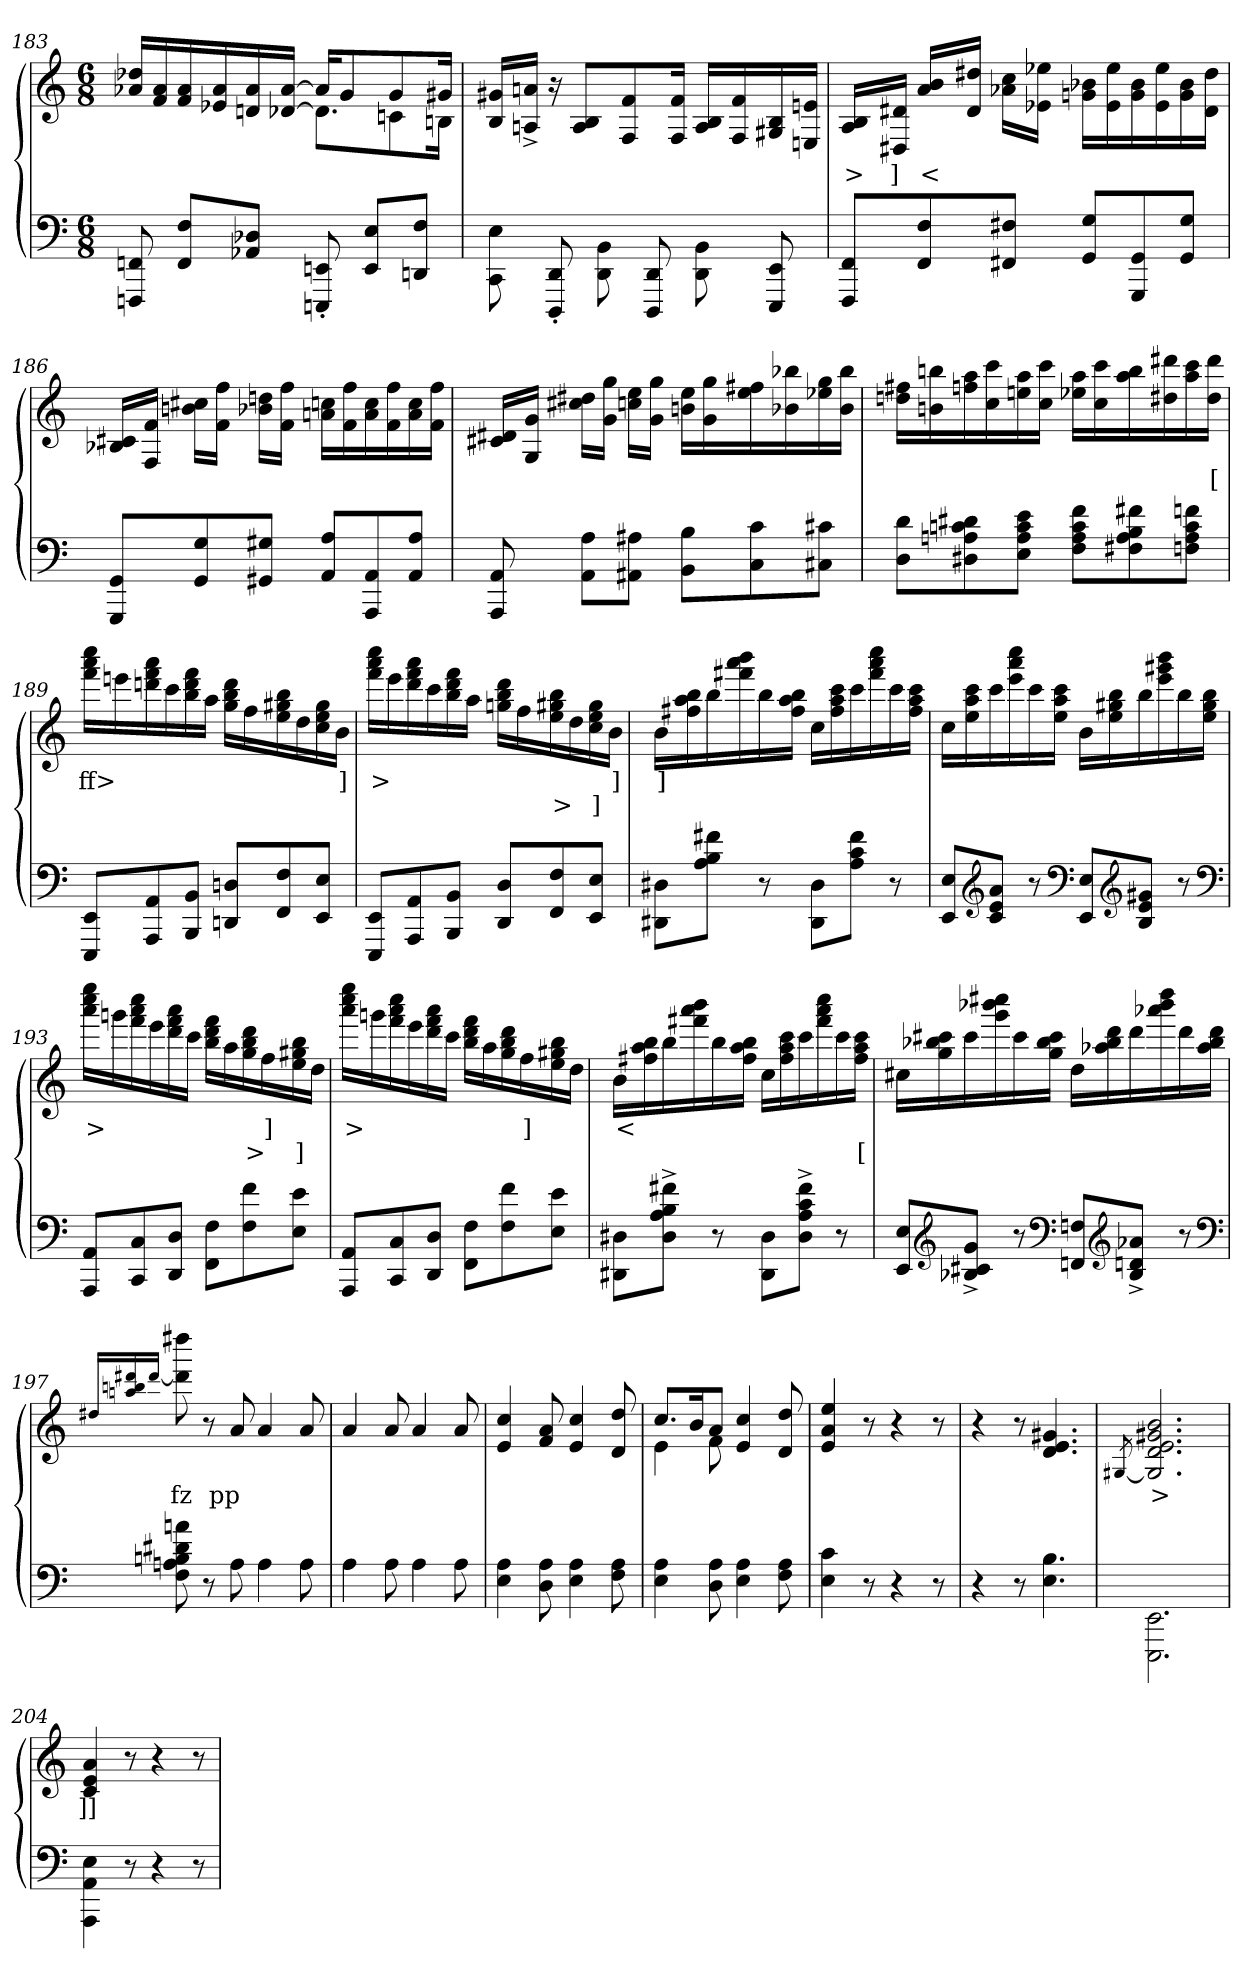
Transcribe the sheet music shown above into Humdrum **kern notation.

**kern	**kern	**text	**text
*part2	*part1	*part1	*part1
*staff2	*staff1	*staff1	*staff1
*clefF4	*clefG2	*	*
*k[]	*k[]	*	*
*M6/8	*M6/8	*	*
=183	=183	=183	=183
*	*^	*	*
8FFn 8FFFn	16dd-X 16a-XLL	4.ryy	.	.
.	16a- 16f	.	.	.
8F 8FFL	16a- 16f	.	.	.
.	16a- 16e-X	.	.	.
8D-X 8AA-XJ	16a- 16dn	.	.	.
.	[16a- [16d-XJJ	.	.	.
8EEn'> 8EEEn'>	16a-KL]	8.d-L]	.	.
.	8g	.	.	.
8E 8EEL	.	.	.	.
.	8g	8cn	.	.
8F 8DDnJ	.	.	.	.
.	16g#XJk	16BnJk	.	.
*	*v	*v	*	*
=184	=184	=184	=184
8E\ 8CC\	16g#X 16BLL	.	.
.	16an^> 16An^>JJ	.	.
8DD/'> 8DDD/'>	16r	.	.
.	8B 8AL	.	.
8BB\ 8DD\	.	.	.
.	8f 8F	.	.
8DD/ 8DDD/	.	.	.
.	16f 16FJk	.	.
8BB\ 8DD\	16B 16ALL	.	.
.	16f 16F	.	.
8EE/ 8EEE/	16B 16G#	.	.
.	16en 16EnJJ	.	.
=185	=185	=185	=185
8FF 8FFFL	16B 16ALL	>	.
.	16d#X 16D#XJJ	]	.
8F 8FF	16b 16aLL	<	.
.	16dd# 16d#JJ	.	.
8F#X 8FF#XJ	16cc\ 16a-XLL	.	.
.	16ee-X 16e-XJJ	.	.
8G 8GGL	16b-X\ 16gnLL	.	.
.	16ee- 16e-	.	.
8GG 8GGG	16b- 16g	.	.
.	16ee- 16e-	.	.
8G 8GGJ	16b- 16g	.	.
.	16dd# 16d#JJ	.	.
=186	=186	=186	=186
8GG 8GGGL	16c#X 16B-XLL	.	.
.	16f 16FJJ	.	.
8G 8GG	16cc# 16bnLL	.	.
.	16ff 16fJJ	.	.
8G#X 8GG#XJ	16ddn 16b-XLL	.	.
.	16ff 16fJJ	.	.
8A 8AAL	16ccn 16anLL	.	.
.	16ff 16f	.	.
8AA 8AAA	16cc 16a	.	.
.	16ff 16f	.	.
8A 8AAJ	16cc 16a	.	.
.	16ff 16fJJ	.	.
=187	=187	=187	=187
8AA 8AAA	16d#X 16c#XLL	.	.
.	16g 16GJJ	.	.
8A 8AAL	16dd# 16cc#LL	.	.
.	16gg 16gJJ	.	.
8A#X 8AA#XJ	16ee 16ccnLL	.	.
.	16gg 16gJJ	.	.
8B 8BBL	16ee 16bnLL	.	.
.	16gg 16g	.	.
8c 8C	16ff#X 16ee	.	.
.	16bb-X 16b-X	.	.
8c#X 8C#XJ	16gg 16ee-X	.	.
.	16bb- 16b-JJ	.	.
=188	=188	=188	=188
8d 8DL	16ff#X 16ddnLL	.	.
.	16bbn 16bn	.	.
8d#X 8cn 8An 8D#X	16aa 16ffn	.	.
.	16ccc 16cc	.	.
8e 8c 8A 8EJ	16aa 16een	.	.
.	16ccc 16ccJJ	.	.
8f 8c 8A 8FL	16aa 16ee-XLL	.	.
.	16ccc 16cc	.	.
8f#X 8B 8A 8F#X	16bb 16aa	.	.
.	16ddd#X 16dd#X	.	.
8fn 8c 8A 8FnJ	16ccc 16aa	.	.
.	16ddd# 16dd#JJ	[	.
=189	=189	=189	=189
8EE 8EEEL	16cccc 16aaa 16fffLL	ff>	.
.	16eeen	.	.
8AA 8AAA	16aaa 16fff 16dddn	.	.
.	16ccc	.	.
8BB 8BBBJ	16fff 16ddd 16bb	.	.
.	16aaJJ	.	.
8Dn 8DDnL	16ddd 16bb 16ggLL	.	.
.	16ff	.	.
8F 8FF	16bb 16gg#X 16ee	.	.
.	16dd	.	.
8E 8EEJ	16gg# 16ee 16cc	.	.
.	16bJJ	]	.
=190	=190	=190	=190
8EE 8EEEL	16cccc 16aaa 16fffLL	>	.
.	16eee	.	.
8AA 8AAA	16aaa 16fff 16ddd	.	.
.	16ccc	.	.
8BB 8BBBJ	16fff 16ddd 16bb	.	.
.	16aaJJ	.	.
8D 8DDL	16ddd 16bb 16ggnLL	.	.
.	16ff	.	.
8F 8FF	16bb 16gg#X 16ee	.	>
.	16dd	.	.
8E 8EEJ	16gg# 16ee 16cc	.	]
.	16bJJ	]	.
=191	=191	=191	=191
8D#X 8DD#XL	16bLL	]	.
.	16bb 16aa 16ff#X	.	.
8f#X 8B 8AJ	16bb	.	.
.	16bbb 16aaa 16fff#	.	.
8r	16bb	.	.
.	16bb 16aa 16ff#JJ	.	.
8D# 8DD#L	16ccLL	.	.
.	16ccc 16aa 16ff#	.	.
8f# 8c 8AJ	16ccc	.	.
.	16cccc 16aaa 16fff#	.	.
8r	16ccc	.	.
.	16ccc 16aa 16ff#JJ	.	.
=192	=192	=192	=192
8E 8EEL	16ccLL	.	.
.	16ccc 16aa 16ee	.	.
*clefG2	*	*	*
8a 8e 8cJ	16ccc	.	.
.	16cccc 16aaa 16eee	.	.
8r	16ccc	.	.
.	16ccc 16aa 16eeJJ	.	.
*clefF4	*	*	*
8E 8EEL	16bLL	.	.
.	16bb 16gg#X 16ee	.	.
*clefG2	*	*	*
8g#X 8e 8BJ	16bb	.	.
.	16bbb 16ggg# 16eee	.	.
8r	16bb	.	.
.	16bb 16gg# 16eeJJ	.	.
*clefF4	*	*	*
=193	=193	=193	=193
8AA 8AAAL	16eeee 16cccc 16aaaLL	>	.
.	16gggn	.	.
8C 8CC	16cccc 16aaa 16fff	.	.
.	16eee	.	.
8D 8DDJ	16aaa 16fff 16ddd	.	.
.	16cccJJ	.	.
8F 8FFL	16fff 16ddd 16bbLL	.	.
.	16aa	.	.
8f 8F	16ddd 16bb 16gg	.	>
.	16ff	]	.
8e 8EJ	16bb 16gg#X 16ee	.	]
.	16ddJJ	.	.
=194	=194	=194	=194
8AA 8AAAL	16eeee 16cccc 16aaaLL	>	.
.	16gggn	.	.
8C 8CC	16cccc 16aaa 16fff	.	.
.	16eee	.	.
8D 8DDJ	16aaa 16fff 16ddd	.	.
.	16cccJJ	.	.
8F 8FFL	16fff 16ddd 16bbLL	.	.
.	16aa	.	.
8f 8F	16ddd 16bb 16gg	.	.
.	16ff	]	.
8e 8EJ	16bb 16gg#X 16ee	.	.
.	16ddJJ	.	.
=195	=195	=195	=195
8D#X 8DD#XL	16bLL	<	.
.	16bb 16aa 16ff#X	.	.
8f#X^> 8B^> 8A^> 8D#^>J	16bb	.	.
.	16bbb 16aaa 16fff#	.	.
8r	16bb	.	.
.	16bb 16aa 16ff#JJ	.	.
8D# 8DD#L	16ccLL	.	.
.	16ccc 16aa 16ff#	.	.
8f#^> 8c^> 8A^> 8D#^>J	16ccc	.	.
.	16cccc 16aaa 16fff#	.	.
8r	16ccc	.	.
.	16ccc 16aa 16ff#JJ	.	[
=196	=196	=196	=196
8E 8EEL	16cc#XLL	.	.
.	16ccc# 16bb-X 16gg	.	.
*clefG2	*	*	*
8g^> 8c#X^> 8B-X^>J	16ccc#	.	.
.	16cccc# 16bbb- 16ggg	.	.
8r	16ccc#	.	.
.	16ccc# 16bb- 16ggJJ	.	.
*clefF4	*	*	*
8Fn 8FFnL	16ddLL	.	.
.	16ddd 16bb- 16aa-X	.	.
*clefG2	*	*	*
8a-X^> 8dn^> 8B-^>J	16ddd	.	.
.	16dddd 16bbb- 16aaa-	.	.
8r	16ddd	.	.
.	16ddd 16bb- 16aa-JJ	.	.
*clefF4	*	*	*
=197	=197	=197	=197
.	16qqdd#X/LL	.	.
.	16qqddd#/ 16qqbbn 16qqaan	.	.
.	[16qqddd#/JJ	.	.
8an 8d#X 8Bn 8An 8F	8dddd# 8ddd#]	fz	.
8r	8r	.	.
8A	8a	pp	.
4A	4a	.	.
8A	8a	.	.
=198	=198	=198	=198
4A	4a	.	.
8A	8a	.	.
4A	4a	.	.
8A	8a	.	.
=199	=199	=199	=199
4A 4E	4cc 4e	.	.
8A 8D	8a 8f	.	.
4A 4E	4cc 4e	.	.
8A 8F	8dd 8d	.	.
=200	=200	=200	=200
*	*^	*	*
4A 4E	8.ccL	4e	.	.
.	16b	.	.	.
8A 8D	8aJ	8f	.	.
4A 4E	4cc 4e	4.ryy	.	.
8A 8F	8dd 8d	.	.	.
*	*v	*v	*	*
=201	=201	=201	=201
4c 4E	4ee 4a 4e	.	.
8r	8r	.	.
4r	4r	.	.
8r	8r	.	.
=202	=202	=202	=202
4r	4r	.	.
8r	8r	.	.
4.B 4.E	4.g#X 4.e 4.d	.	.
=203	=203	=203	=203
.	[8qG#X	.	.
2.EE\ 2.EEE\	2.b 2.g# 2.e 2.d 2.G#]	>	.
=204	=204	=204	=204
4E\ 4AA 4AAA\	4a 4e 4c	]]	.
8r	8r	.	.
4r	4r	.	.
8r	8r	.	.
=	=	=	=
*-	*-	*-	*-
